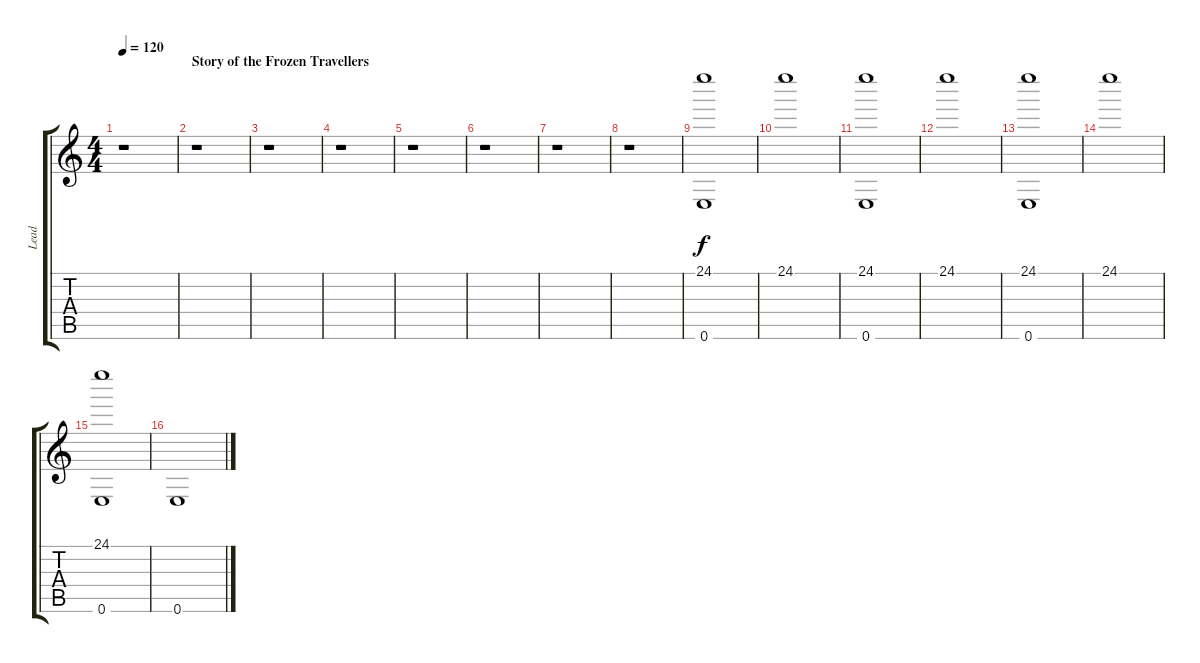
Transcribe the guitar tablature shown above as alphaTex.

\track ("Lead" "Lead") {instrument acousticguitarsteel}
\staff {score tabs}
\tuning (E4 B3 G3 D3 A2 E2) {hide}
\ts (4 4)
\tempo 120
\clef g2
\ks c
r.1{dy f} |
\section ("" "Story of the Frozen Travellers")
r.1 |
r.1 |
r.1 |
r.1 |
r.1 |
r.1 |
r.1 |
(24.1 0.6).1 |
24.1.1 |
(24.1 0.6).1 |
24.1.1 |
(24.1 0.6).1 |
24.1.1 |
(24.1 0.6).1 |
0.6.1
